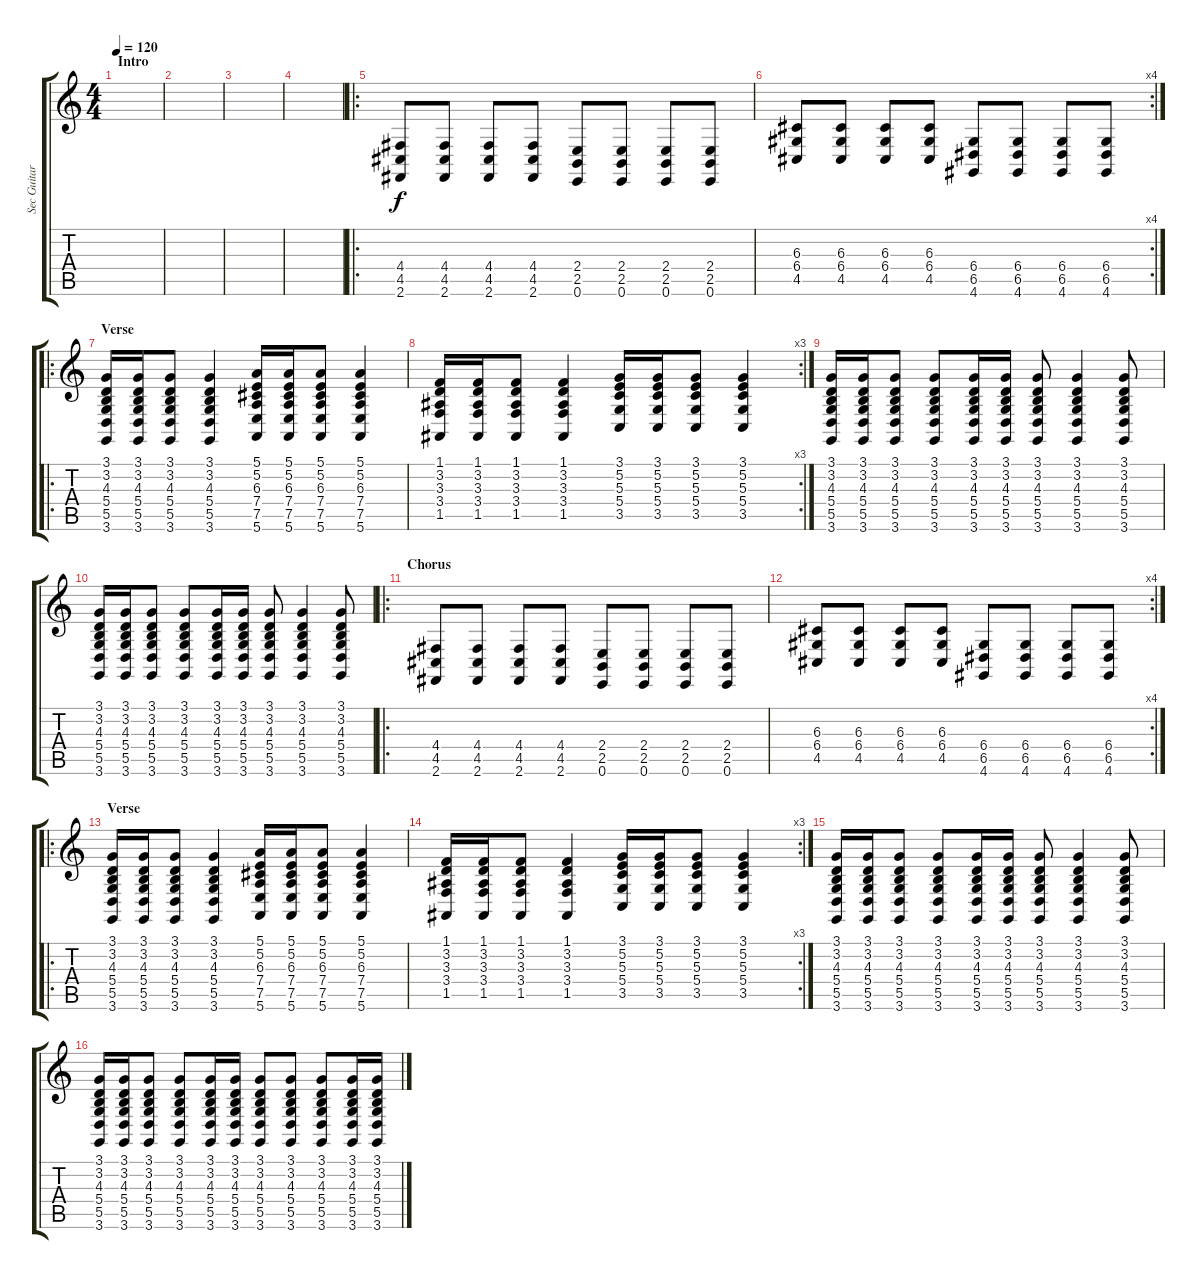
\track ("Sec Guitar/Effect/Solo" "Sec Guitar") {instrument stringensemble1}
\staff {score tabs}
\tuning (E4 B3 G3 D3 A2 E2) {hide}
\ts (4 4)
\section ("" "Intro")
\tempo 120
\clef g2
\ks c
|
|
|
|
\ro
(4.4 4.5 2.6).8 (4.4 4.5 2.6).8 (4.4 4.5 2.6).8 (4.4 4.5 2.6).8 (2.4 2.5 0.6).8 (2.4 2.5 0.6).8 (2.4 2.5 0.6).8 (2.4 2.5 0.6).8 |
\rc 4
(6.3 6.4 4.5).8 (6.3 6.4 4.5).8 (6.3 6.4 4.5).8 (6.3 6.4 4.5).8 (6.4 6.5 4.6).8 (6.4 6.5 4.6).8 (6.4 6.5 4.6).8 (6.4 6.5 4.6).8 |
\ro
\section ("" "Verse")
(3.1 3.2 4.3 5.4 5.5 3.6).16{volume 10} (3.1 3.2 4.3 5.4 5.5 3.6).16 (3.1 3.2 4.3 5.4 5.5 3.6).8 (3.1 3.2 4.3 5.4 5.5 3.6).4 (5.1 5.2 6.3 7.4 7.5 5.6).16 (5.1 5.2 6.3 7.4 7.5 5.6).16 (5.1 5.2 6.3 7.4 7.5 5.6).8 (5.1 5.2 6.3 7.4 7.5 5.6).4 |
\rc 3
(1.1 3.2 3.3 3.4 1.5).16 (1.1 3.2 3.3 3.4 1.5).16 (1.1 3.2 3.3 3.4 1.5).8 (1.1 3.2 3.3 3.4 1.5).4 (3.1 5.2 5.3 5.4 3.5).16 (3.1 5.2 5.3 5.4 3.5).16 (3.1 5.2 5.3 5.4 3.5).8 (3.1 5.2 5.3 5.4 3.5).4 |
(3.1 3.2 4.3 5.4 5.5 3.6).16 (3.1 3.2 4.3 5.4 5.5 3.6).16 (3.1 3.2 4.3 5.4 5.5 3.6).8 (3.1 3.2 4.3 5.4 5.5 3.6).8 (3.1 3.2 4.3 5.4 5.5 3.6).16 (3.1 3.2 4.3 5.4 5.5 3.6).16 (3.1 3.2 4.3 5.4 5.5 3.6).8 (3.1 3.2 4.3 5.4 5.5 3.6).4 (3.1 3.2 4.3 5.4 5.5 3.6).8 |
(3.1 3.2 4.3 5.4 5.5 3.6).16 (3.1 3.2 4.3 5.4 5.5 3.6).16 (3.1 3.2 4.3 5.4 5.5 3.6).8 (3.1 3.2 4.3 5.4 5.5 3.6).8 (3.1 3.2 4.3 5.4 5.5 3.6).16 (3.1 3.2 4.3 5.4 5.5 3.6).16 (3.1 3.2 4.3 5.4 5.5 3.6).8 (3.1 3.2 4.3 5.4 5.5 3.6).4 (3.1 3.2 4.3 5.4 5.5 3.6).8 |
\ro
\section ("" "Chorus")
(4.4 4.5 2.6).8{volume 13} (4.4 4.5 2.6).8 (4.4 4.5 2.6).8 (4.4 4.5 2.6).8 (2.4 2.5 0.6).8 (2.4 2.5 0.6).8 (2.4 2.5 0.6).8 (2.4 2.5 0.6).8 |
\rc 4
(6.3 6.4 4.5).8 (6.3 6.4 4.5).8 (6.3 6.4 4.5).8 (6.3 6.4 4.5).8 (6.4 6.5 4.6).8 (6.4 6.5 4.6).8 (6.4 6.5 4.6).8 (6.4 6.5 4.6).8 |
\ro
\section ("" "Verse")
(3.1 3.2 4.3 5.4 5.5 3.6).16{volume 10} (3.1 3.2 4.3 5.4 5.5 3.6).16 (3.1 3.2 4.3 5.4 5.5 3.6).8 (3.1 3.2 4.3 5.4 5.5 3.6).4 (5.1 5.2 6.3 7.4 7.5 5.6).16 (5.1 5.2 6.3 7.4 7.5 5.6).16 (5.1 5.2 6.3 7.4 7.5 5.6).8 (5.1 5.2 6.3 7.4 7.5 5.6).4 |
\rc 3
(1.1 3.2 3.3 3.4 1.5).16 (1.1 3.2 3.3 3.4 1.5).16 (1.1 3.2 3.3 3.4 1.5).8 (1.1 3.2 3.3 3.4 1.5).4 (3.1 5.2 5.3 5.4 3.5).16 (3.1 5.2 5.3 5.4 3.5).16 (3.1 5.2 5.3 5.4 3.5).8 (3.1 5.2 5.3 5.4 3.5).4 |
(3.1 3.2 4.3 5.4 5.5 3.6).16 (3.1 3.2 4.3 5.4 5.5 3.6).16 (3.1 3.2 4.3 5.4 5.5 3.6).8 (3.1 3.2 4.3 5.4 5.5 3.6).8 (3.1 3.2 4.3 5.4 5.5 3.6).16 (3.1 3.2 4.3 5.4 5.5 3.6).16 (3.1 3.2 4.3 5.4 5.5 3.6).8 (3.1 3.2 4.3 5.4 5.5 3.6).4 (3.1 3.2 4.3 5.4 5.5 3.6).8 |
(3.1 3.2 4.3 5.4 5.5 3.6).16 (3.1 3.2 4.3 5.4 5.5 3.6).16 (3.1 3.2 4.3 5.4 5.5 3.6).8 (3.1 3.2 4.3 5.4 5.5 3.6).8 (3.1 3.2 4.3 5.4 5.5 3.6).16 (3.1 3.2 4.3 5.4 5.5 3.6).16 (3.1 3.2 4.3 5.4 5.5 3.6).8 (3.1 3.2 4.3 5.4 5.5 3.6).8 (3.1 3.2 4.3 5.4 5.5 3.6).8 (3.1 3.2 4.3 5.4 5.5 3.6).16 (3.1 3.2 4.3 5.4 5.5 3.6).16
